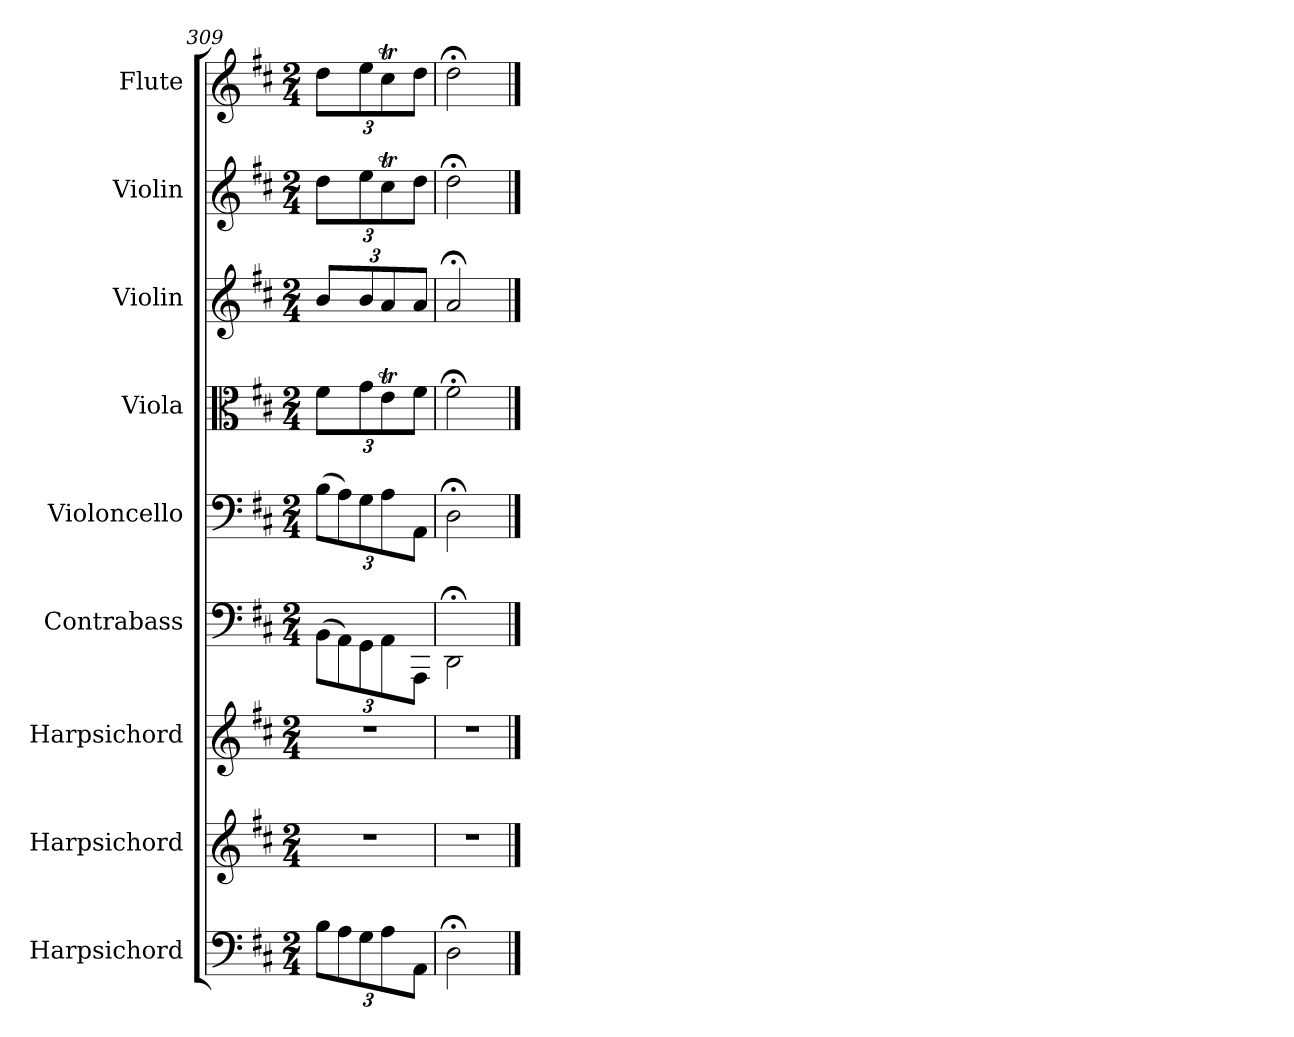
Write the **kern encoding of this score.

**kern	**kern	**kern	**kern	**kern	**kern	**kern	**kern	**kern
*part9	*part8	*part7	*part6	*part5	*part4	*part3	*part2	*part1
*staff9	*staff8	*staff7	*staff6	*staff5	*staff4	*staff3	*staff2	*staff1
*I"Harpsichord	*I"Harpsichord	*I"Harpsichord	*I"Contrabass	*I"Violoncello	*I"Viola	*I"Violin	*I"Violin	*I"Flute
*I'Hpschd	*I'Hpschd	*I'Hpschd	*I'Cb	*I'Vc	*I'Vla	*I'Vln	*I'Vln	*I'Fl
*clefF4	*clefG2	*clefG2	*clefF4	*clefF4	*clefC3	*clefG2	*clefG2	*clefG2
*k[f#c#]	*k[f#c#]	*k[f#c#]	*k[f#c#]	*k[f#c#]	*k[f#c#]	*k[f#c#]	*k[f#c#]	*k[f#c#]
*D:	*D:	*D:	*D:	*D:	*D:	*D:	*D:	*D:
*M2/4	*M2/4	*M2/4	*M2/4	*M2/4	*M2/4	*M2/4	*M2/4	*M2/4
=309	=309	=309	=309	=309	=309	=309	=309	=309
12B\L	2r	2r	(12BB\L	(12B\L	6f#\	6b\	6dd\	6dd\
12A\	.	.	12AA\)	12A\)	.	.	.	.
12G\J	.	.	12GG\J	12G\J	12g\J	12b\J	12ee\J	12ee\J
6A\	.	.	6AA\	6A\	6eT\	6a/	6cc#t\	6cc#t\
12AA\J	.	.	12AAA\J	12AA\J	12f#\J	12a/J	12dd\J	12dd\J
=310	=310	=310	=310	=310	=310	=310	=310	=310
2D;<\	2r	2r	2DD;<\	2D;<\	2f#;<\	2a;</	2dd;<\	2dd;<\
==	==	==	==	==	==	==	==	==
*-	*-	*-	*-	*-	*-	*-	*-	*-
